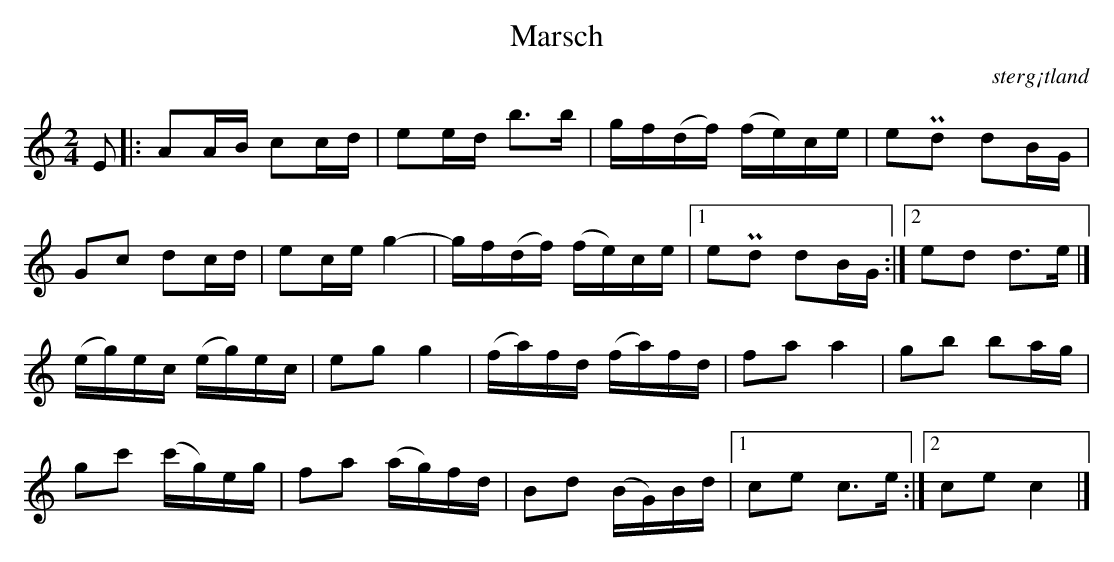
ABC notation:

X:1
T:Marsch
O: sterg¡tland
M: 2/4
L: 1/16
K: Am
E2 |: A2AB c2cd | e2ed b3b | gf(df) (fe)ce | e2Pd2 d2BG |
G2c2 d2cd | e2ce g4- | gf(df) (fe)ce |1 e2Pd2 d2BG :|2 e2d2 d2>e2 |]
(eg)ec (eg)ec | e2g2 g4 | (fa)fd (fa)fd | f2a2 a4 | g2b2 b2ag |
g2c'2 (c'g)eg | f2a2 (ag)fd | B2d2 (BG)Bd |1 c2e2 c2>e2 :|2 c2e2 c4 |]
